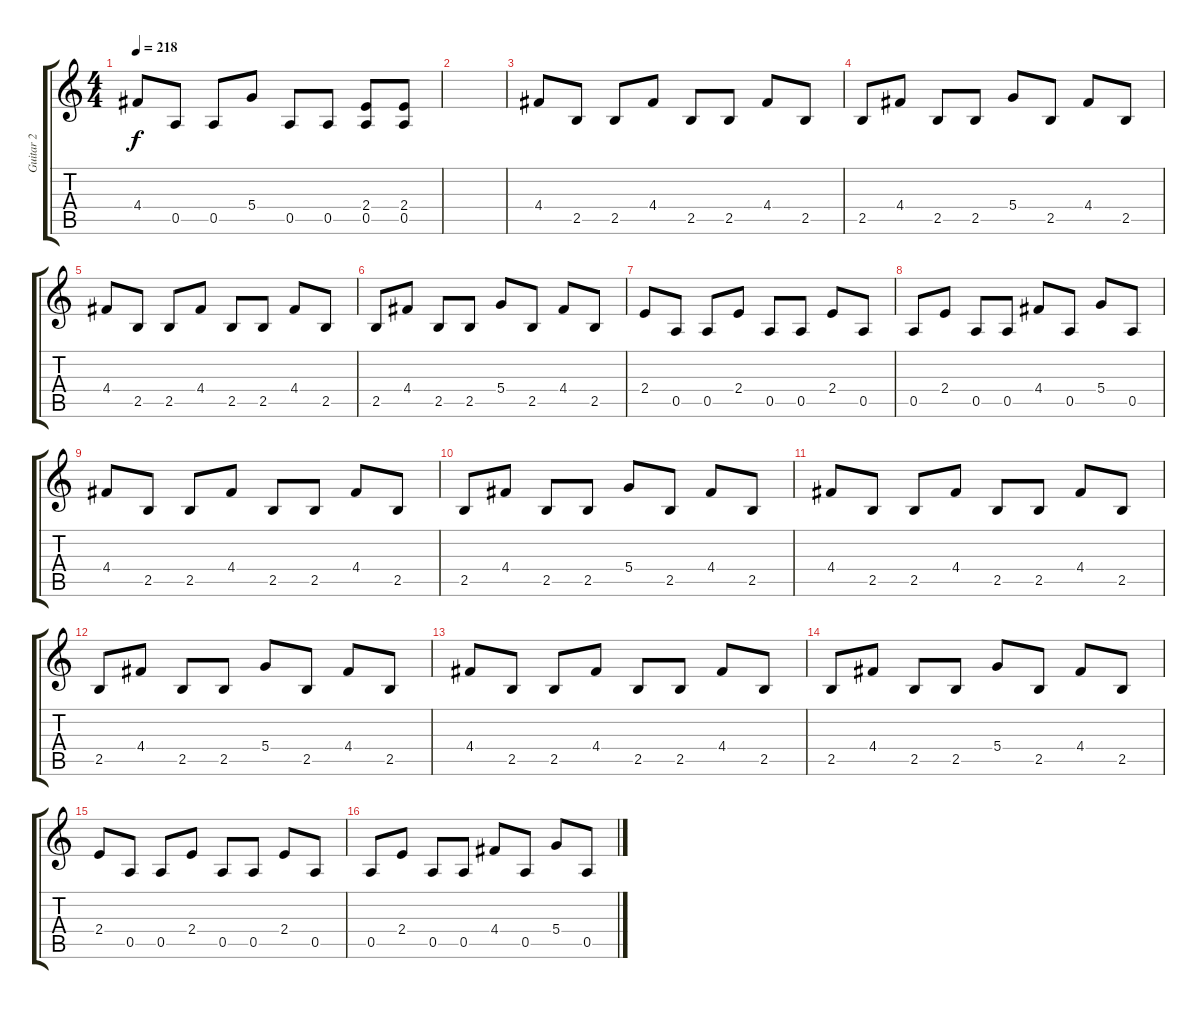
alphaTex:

\track ("Guitar 2" "Guitar 2") {instrument distortionguitar}
\staff {score tabs}
\tuning (E4 B3 G3 D3 A2 E2) {hide}
\ts (4 4)
\tempo 218
\clef g2
\ks c
4.4.8{dy f} 0.5.8 0.5.8 5.4.8 0.5.8 0.5.8 (2.4 0.5).8 (2.4 0.5).8 |
|
4.4.8 2.5.8 2.5.8 4.4.8 2.5.8 2.5.8 4.4.8 2.5.8 |
2.5.8 4.4.8 2.5.8 2.5.8 5.4.8 2.5.8 4.4.8 2.5.8 |
4.4.8 2.5.8 2.5.8 4.4.8 2.5.8 2.5.8 4.4.8 2.5.8 |
2.5.8 4.4.8 2.5.8 2.5.8 5.4.8 2.5.8 4.4.8 2.5.8 |
2.4.8 0.5.8 0.5.8 2.4.8 0.5.8 0.5.8 2.4.8 0.5.8 |
0.5.8 2.4.8 0.5.8 0.5.8 4.4.8 0.5.8 5.4.8 0.5.8 |
4.4.8 2.5.8 2.5.8 4.4.8 2.5.8 2.5.8 4.4.8 2.5.8 |
2.5.8 4.4.8 2.5.8 2.5.8 5.4.8 2.5.8 4.4.8 2.5.8 |
4.4.8 2.5.8 2.5.8 4.4.8 2.5.8 2.5.8 4.4.8 2.5.8 |
2.5.8 4.4.8 2.5.8 2.5.8 5.4.8 2.5.8 4.4.8 2.5.8 |
4.4.8 2.5.8 2.5.8 4.4.8 2.5.8 2.5.8 4.4.8 2.5.8 |
2.5.8 4.4.8 2.5.8 2.5.8 5.4.8 2.5.8 4.4.8 2.5.8 |
2.4.8 0.5.8 0.5.8 2.4.8 0.5.8 0.5.8 2.4.8 0.5.8 |
0.5.8 2.4.8 0.5.8 0.5.8 4.4.8 0.5.8 5.4.8 0.5.8
